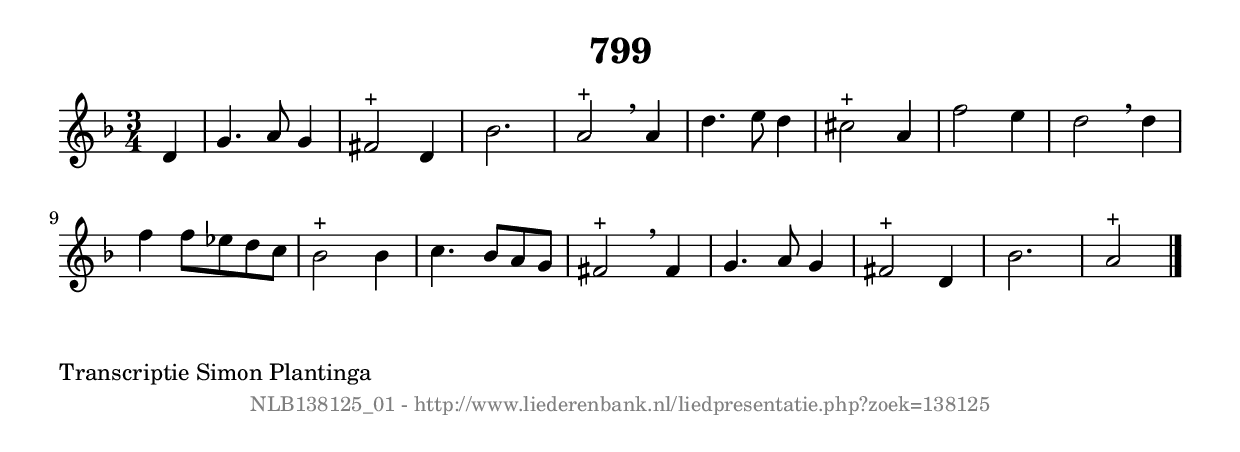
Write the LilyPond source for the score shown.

%
% produced by wce2krn 1.64 (7 June 2014)
%
\version"2.16"
#(append! paper-alist '(("long" . (cons (* 210 mm) (* 2000 mm)))))
#(set-default-paper-size "long")
sb = {\breathe}
mBreak = {\breathe }
bBreak = {\breathe }
x = {\once\override NoteHead #'style = #'cross }
gl=\glissando
itime={\override Staff.TimeSignature #'stencil = ##f }
ficta = {\once\set suggestAccidentals = ##t}
fine = {\once\override Score.RehearsalMark #'self-alignment-X = #1 \mark \markup {\italic{Fine}}}
dc = {\once\override Score.RehearsalMark #'self-alignment-X = #1 \mark \markup {\italic{D.C.}}}
dcf = {\once\override Score.RehearsalMark #'self-alignment-X = #1 \mark \markup {\italic{D.C. al Fine}}}
dcc = {\once\override Score.RehearsalMark #'self-alignment-X = #1 \mark \markup {\italic{D.C. al Coda}}}
ds = {\once\override Score.RehearsalMark #'self-alignment-X = #1 \mark \markup {\italic{D.S.}}}
dsf = {\once\override Score.RehearsalMark #'self-alignment-X = #1 \mark \markup {\italic{D.S. al Fine}}}
dsc = {\once\override Score.RehearsalMark #'self-alignment-X = #1 \mark \markup {\italic{D.S. al Coda}}}
pv = {\set Score.repeatCommands = #'((volta "1"))}
sv = {\set Score.repeatCommands = #'((volta "2"))}
tv = {\set Score.repeatCommands = #'((volta "3"))}
qv = {\set Score.repeatCommands = #'((volta "4"))}
xv = {\set Score.repeatCommands = #'((volta #f))}
\header{ tagline = ""
title = "799"
}
\score {{
\key a \phrygian
\relative g'
{
\set melismaBusyProperties = #'()
\partial 32*8
\time 3/4
\tempo 4=120
\override Score.MetronomeMark #'transparent = ##t
\override Score.RehearsalMark #'break-visibility = #(vector #t #t #f)
d4 | g4. a8 g4 | fis2^"+" d4 | bes'2. | a2^"+" \sb a4 | d4. e8 d4 | cis2^"+" a4 | f'2 e4 | d2 \mBreak
d4 | f4 f8 ees8 d8 c8 | bes2^"+" bes4 | c4. bes8 a8 g8 | fis2^"+" \sb fis4 | g4. a8 g4 | fis2^"+" d4 | bes'2. | a2^"+" \bar "|."
 }}
 \midi { }
 \layout {
            indent = 0.0\cm
}
}
\markup { \wordwrap-string #" 
Transcriptie Simon Plantinga
"}
\markup { \vspace #0 } \markup { \with-color #grey \fill-line { \center-column { \smaller "NLB138125_01 - http://www.liederenbank.nl/liedpresentatie.php?zoek=138125" } } }
